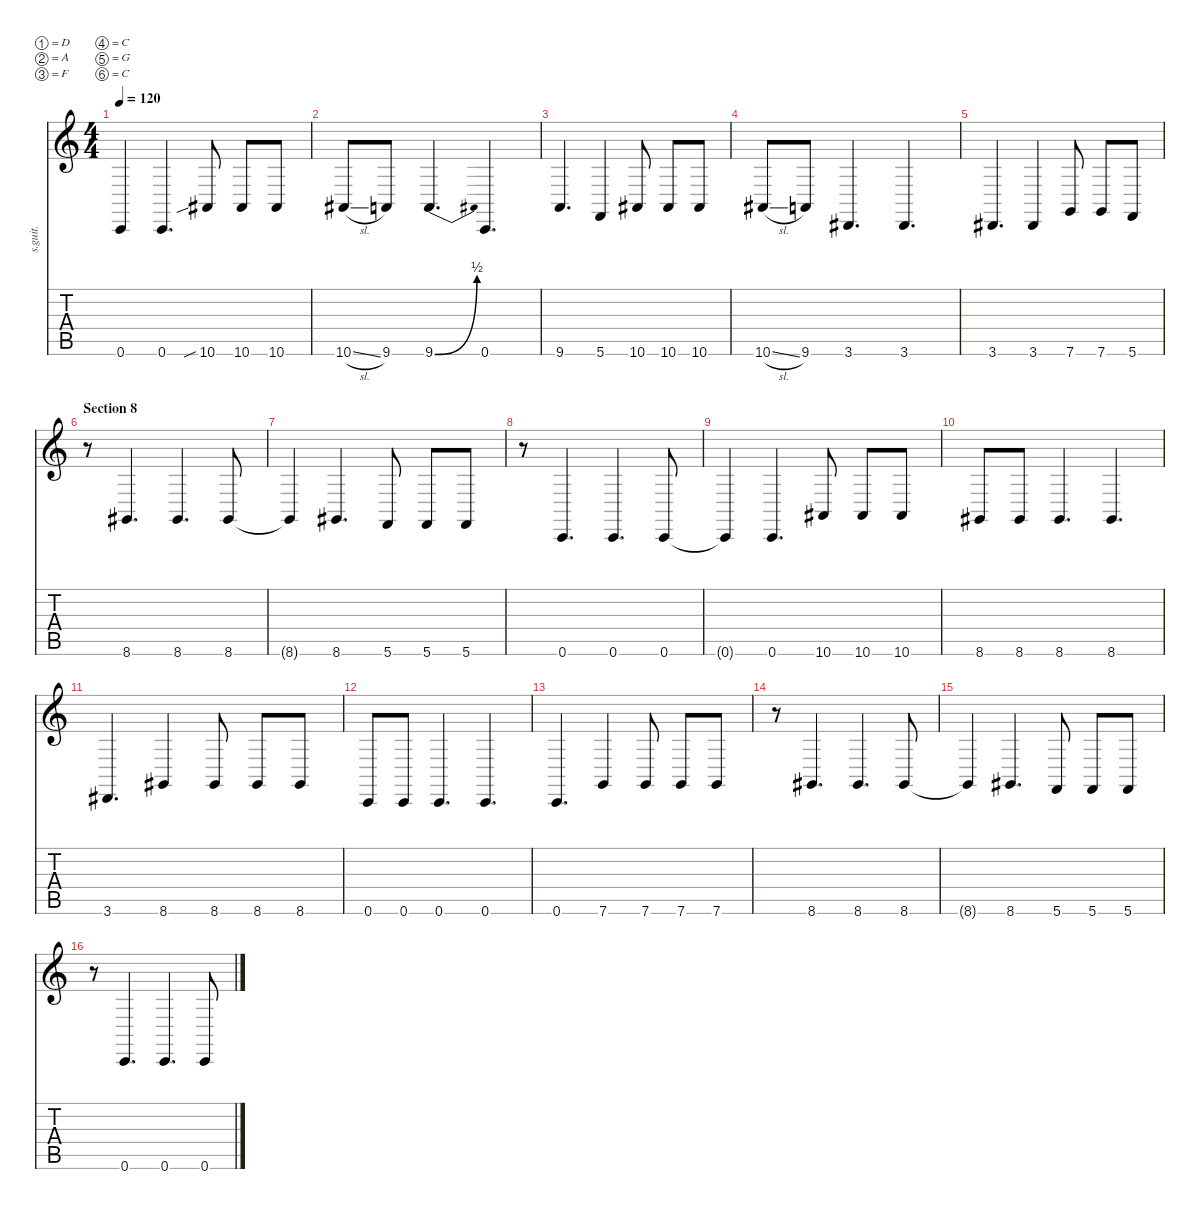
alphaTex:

\defaultSystemsLayout 4
\hideDynamics
\bracketExtendMode nobrackets
\track ("Nolly" "s.guit.") {instrument electricbasspick}
\staff {score tabs}
\tuning (D3 A2 F2 C2 G1 C1)
\ts (4 4)
\tempo 120
\clef g2
\ks c
0.6{t}.4{lyrics (0 "") lyrics (1 "") lyrics (2 "") lyrics (3 "") lyrics (4 "") dy mf} 0.6.4{d lyrics (0 "") lyrics (1 "") lyrics (2 "") lyrics (3 "") lyrics (4 "")} 10.6{sib acc #}.8{lyrics (0 "") lyrics (1 "") lyrics (2 "") lyrics (3 "") lyrics (4 "")} 10.6{acc #}.8{lyrics (0 "") lyrics (1 "") lyrics (2 "") lyrics (3 "") lyrics (4 "")} 10.6{acc #}.8{lyrics (0 "") lyrics (1 "") lyrics (2 "") lyrics (3 "") lyrics (4 "")} |
10.6{sl acc #}.8{lyrics (0 "") lyrics (1 "") lyrics (2 "") lyrics (3 "") lyrics (4 "")} 9.6.8{lyrics (0 "") lyrics (1 "") lyrics (2 "") lyrics (3 "") lyrics (4 "")} 9.6{be (bend 0 0 15 2)}.4{d lyrics (0 "") lyrics (1 "") lyrics (2 "") lyrics (3 "") lyrics (4 "")} 0.6.4{d lyrics (0 "") lyrics (1 "") lyrics (2 "") lyrics (3 "") lyrics (4 "")} |
9.6.4{d lyrics (0 "") lyrics (1 "") lyrics (2 "") lyrics (3 "") lyrics (4 "")} 5.6.4{lyrics (0 "") lyrics (1 "") lyrics (2 "") lyrics (3 "") lyrics (4 "")} 10.6{acc #}.8{lyrics (0 "") lyrics (1 "") lyrics (2 "") lyrics (3 "") lyrics (4 "")} 10.6{acc #}.8{lyrics (0 "") lyrics (1 "") lyrics (2 "") lyrics (3 "") lyrics (4 "")} 10.6{acc #}.8{lyrics (0 "") lyrics (1 "") lyrics (2 "") lyrics (3 "") lyrics (4 "")} |
10.6{sl acc #}.8{lyrics (0 "") lyrics (1 "") lyrics (2 "") lyrics (3 "") lyrics (4 "")} 9.6.8{lyrics (0 "") lyrics (1 "") lyrics (2 "") lyrics (3 "") lyrics (4 "")} 3.6{acc #}.4{d lyrics (0 "") lyrics (1 "") lyrics (2 "") lyrics (3 "") lyrics (4 "")} 3.6{acc #}.4{d lyrics (0 "") lyrics (1 "") lyrics (2 "") lyrics (3 "") lyrics (4 "")} |
3.6{acc #}.4{d lyrics (0 "") lyrics (1 "") lyrics (2 "") lyrics (3 "") lyrics (4 "")} 3.6{acc #}.4{lyrics (0 "") lyrics (1 "") lyrics (2 "") lyrics (3 "") lyrics (4 "")} 7.6.8{lyrics (0 "") lyrics (1 "") lyrics (2 "") lyrics (3 "") lyrics (4 "")} 7.6.8{lyrics (0 "") lyrics (1 "") lyrics (2 "") lyrics (3 "") lyrics (4 "")} 5.6.8{lyrics (0 "") lyrics (1 "") lyrics (2 "") lyrics (3 "") lyrics (4 "")} |
\section ("" "Section 8")
r.8 8.6{acc #}.4{d lyrics (0 "") lyrics (1 "") lyrics (2 "") lyrics (3 "") lyrics (4 "")} 8.6{acc #}.4{d lyrics (0 "") lyrics (1 "") lyrics (2 "") lyrics (3 "") lyrics (4 "")} 8.6{acc #}.8{lyrics (0 "") lyrics (1 "") lyrics (2 "") lyrics (3 "") lyrics (4 "")} |
8.6{t acc #}.4{lyrics (0 "") lyrics (1 "") lyrics (2 "") lyrics (3 "") lyrics (4 "")} 8.6{acc #}.4{d lyrics (0 "") lyrics (1 "") lyrics (2 "") lyrics (3 "") lyrics (4 "")} 5.6.8{lyrics (0 "") lyrics (1 "") lyrics (2 "") lyrics (3 "") lyrics (4 "")} 5.6.8{lyrics (0 "") lyrics (1 "") lyrics (2 "") lyrics (3 "") lyrics (4 "")} 5.6.8{lyrics (0 "") lyrics (1 "") lyrics (2 "") lyrics (3 "") lyrics (4 "")} |
r.8 0.6.4{d lyrics (0 "") lyrics (1 "") lyrics (2 "") lyrics (3 "") lyrics (4 "")} 0.6.4{d lyrics (0 "") lyrics (1 "") lyrics (2 "") lyrics (3 "") lyrics (4 "")} 0.6.8{lyrics (0 "") lyrics (1 "") lyrics (2 "") lyrics (3 "") lyrics (4 "")} |
0.6{t}.4{lyrics (0 "") lyrics (1 "") lyrics (2 "") lyrics (3 "") lyrics (4 "")} 0.6.4{d lyrics (0 "") lyrics (1 "") lyrics (2 "") lyrics (3 "") lyrics (4 "")} 10.6{acc #}.8{lyrics (0 "") lyrics (1 "") lyrics (2 "") lyrics (3 "") lyrics (4 "")} 10.6{acc #}.8{lyrics (0 "") lyrics (1 "") lyrics (2 "") lyrics (3 "") lyrics (4 "")} 10.6{acc #}.8{lyrics (0 "") lyrics (1 "") lyrics (2 "") lyrics (3 "") lyrics (4 "")} |
8.6{acc #}.8{lyrics (0 "") lyrics (1 "") lyrics (2 "") lyrics (3 "") lyrics (4 "")} 8.6{acc #}.8{lyrics (0 "") lyrics (1 "") lyrics (2 "") lyrics (3 "") lyrics (4 "")} 8.6{acc #}.4{d lyrics (0 "") lyrics (1 "") lyrics (2 "") lyrics (3 "") lyrics (4 "")} 8.6{acc #}.4{d lyrics (0 "") lyrics (1 "") lyrics (2 "") lyrics (3 "") lyrics (4 "")} |
3.6{acc #}.4{d lyrics (0 "") lyrics (1 "") lyrics (2 "") lyrics (3 "") lyrics (4 "")} 8.6{acc #}.4{lyrics (0 "") lyrics (1 "") lyrics (2 "") lyrics (3 "") lyrics (4 "")} 8.6{acc #}.8{lyrics (0 "") lyrics (1 "") lyrics (2 "") lyrics (3 "") lyrics (4 "")} 8.6{acc #}.8{lyrics (0 "") lyrics (1 "") lyrics (2 "") lyrics (3 "") lyrics (4 "")} 8.6{acc #}.8{lyrics (0 "") lyrics (1 "") lyrics (2 "") lyrics (3 "") lyrics (4 "")} |
0.6.8{lyrics (0 "") lyrics (1 "") lyrics (2 "") lyrics (3 "") lyrics (4 "")} 0.6.8{lyrics (0 "") lyrics (1 "") lyrics (2 "") lyrics (3 "") lyrics (4 "")} 0.6.4{d lyrics (0 "") lyrics (1 "") lyrics (2 "") lyrics (3 "") lyrics (4 "")} 0.6.4{d lyrics (0 "") lyrics (1 "") lyrics (2 "") lyrics (3 "") lyrics (4 "")} |
0.6.4{d lyrics (0 "") lyrics (1 "") lyrics (2 "") lyrics (3 "") lyrics (4 "")} 7.6.4{lyrics (0 "") lyrics (1 "") lyrics (2 "") lyrics (3 "") lyrics (4 "")} 7.6.8{lyrics (0 "") lyrics (1 "") lyrics (2 "") lyrics (3 "") lyrics (4 "")} 7.6.8{lyrics (0 "") lyrics (1 "") lyrics (2 "") lyrics (3 "") lyrics (4 "")} 7.6.8{lyrics (0 "") lyrics (1 "") lyrics (2 "") lyrics (3 "") lyrics (4 "")} |
r.8 8.6{acc #}.4{d lyrics (0 "") lyrics (1 "") lyrics (2 "") lyrics (3 "") lyrics (4 "")} 8.6{acc #}.4{d lyrics (0 "") lyrics (1 "") lyrics (2 "") lyrics (3 "") lyrics (4 "")} 8.6{acc #}.8{lyrics (0 "") lyrics (1 "") lyrics (2 "") lyrics (3 "") lyrics (4 "")} |
8.6{t acc #}.4{lyrics (0 "") lyrics (1 "") lyrics (2 "") lyrics (3 "") lyrics (4 "")} 8.6{acc #}.4{d lyrics (0 "") lyrics (1 "") lyrics (2 "") lyrics (3 "") lyrics (4 "")} 5.6.8{lyrics (0 "") lyrics (1 "") lyrics (2 "") lyrics (3 "") lyrics (4 "")} 5.6.8{lyrics (0 "") lyrics (1 "") lyrics (2 "") lyrics (3 "") lyrics (4 "")} 5.6.8{lyrics (0 "") lyrics (1 "") lyrics (2 "") lyrics (3 "") lyrics (4 "")} |
r.8 0.6.4{d lyrics (0 "") lyrics (1 "") lyrics (2 "") lyrics (3 "") lyrics (4 "")} 0.6.4{d lyrics (0 "") lyrics (1 "") lyrics (2 "") lyrics (3 "") lyrics (4 "")} 0.6.8{lyrics (0 "") lyrics (1 "") lyrics (2 "") lyrics (3 "") lyrics (4 "")}
